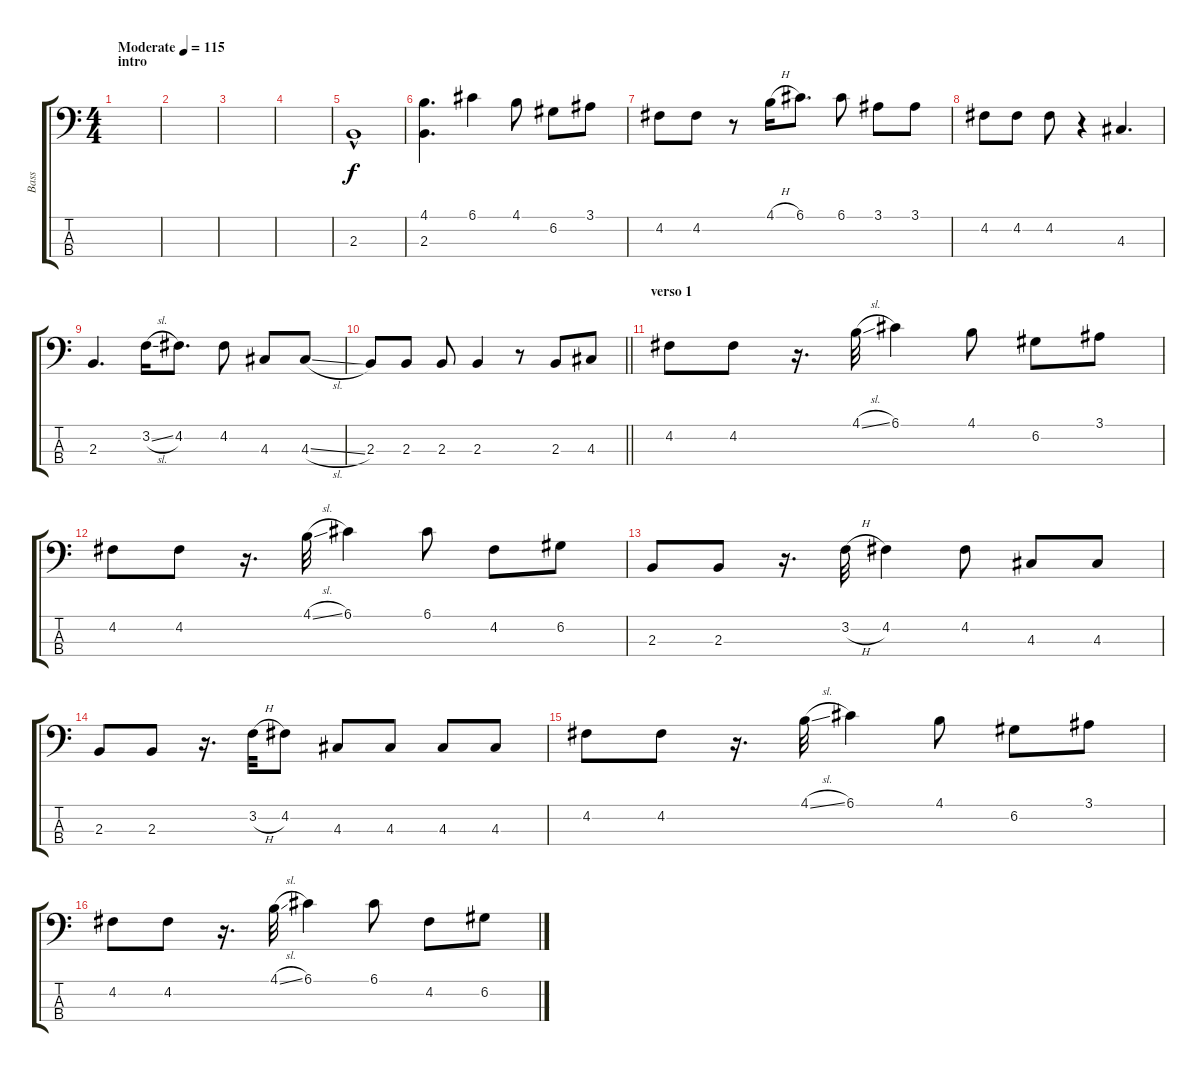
\track ("Bass" "Bass") {instrument electricbassfinger}
\staff {score tabs}
\tuning (G2 D2 A1 E1) {hide}
\ts (4 4)
\section ("" "intro")
\tempo (115 "Moderate")
\clef f4
\ks c
|
|
|
|
2.3{hac}.1 |
(4.1 2.3).4{d} 6.1.4 4.1.8 6.2.8 3.1.8 |
4.2.8 4.2.8 r.8 4.1{h}.16 6.1.8{d} 6.1.8 3.1.8 3.1.8 |
4.2.8 4.2.8 4.2.8 r.4 4.3.4{d} |
2.3.4{d} 3.2{sl}.16 4.2.8{d} 4.2.8 4.3.8 4.3{sl}.8 |
\barLineRight lightlight
2.3.8 2.3.8 2.3.8 2.3.4 r.8 2.3.8 4.3.8 |
\section ("" "verso 1")
4.2.8 4.2.8 r.16{d} 4.1{sl}.32 6.1.4 4.1.8 6.2.8 3.1.8 |
4.2.8 4.2.8 r.16{d} 4.1{sl}.32 6.1.4 6.1.8 4.2.8 6.2.8 |
2.3.8 2.3.8 r.16{d} 3.2{h}.32 4.2.4 4.2.8 4.3.8 4.3.8 |
2.3.8 2.3.8 r.16{d} 3.2{h}.32 4.2.8 4.3.8 4.3.8 4.3.8 4.3.8 |
4.2.8 4.2.8 r.16{d} 4.1{sl}.32 6.1.4 4.1.8 6.2.8 3.1.8 |
4.2.8 4.2.8 r.16{d} 4.1{sl}.32 6.1.4 6.1.8 4.2.8 6.2.8
